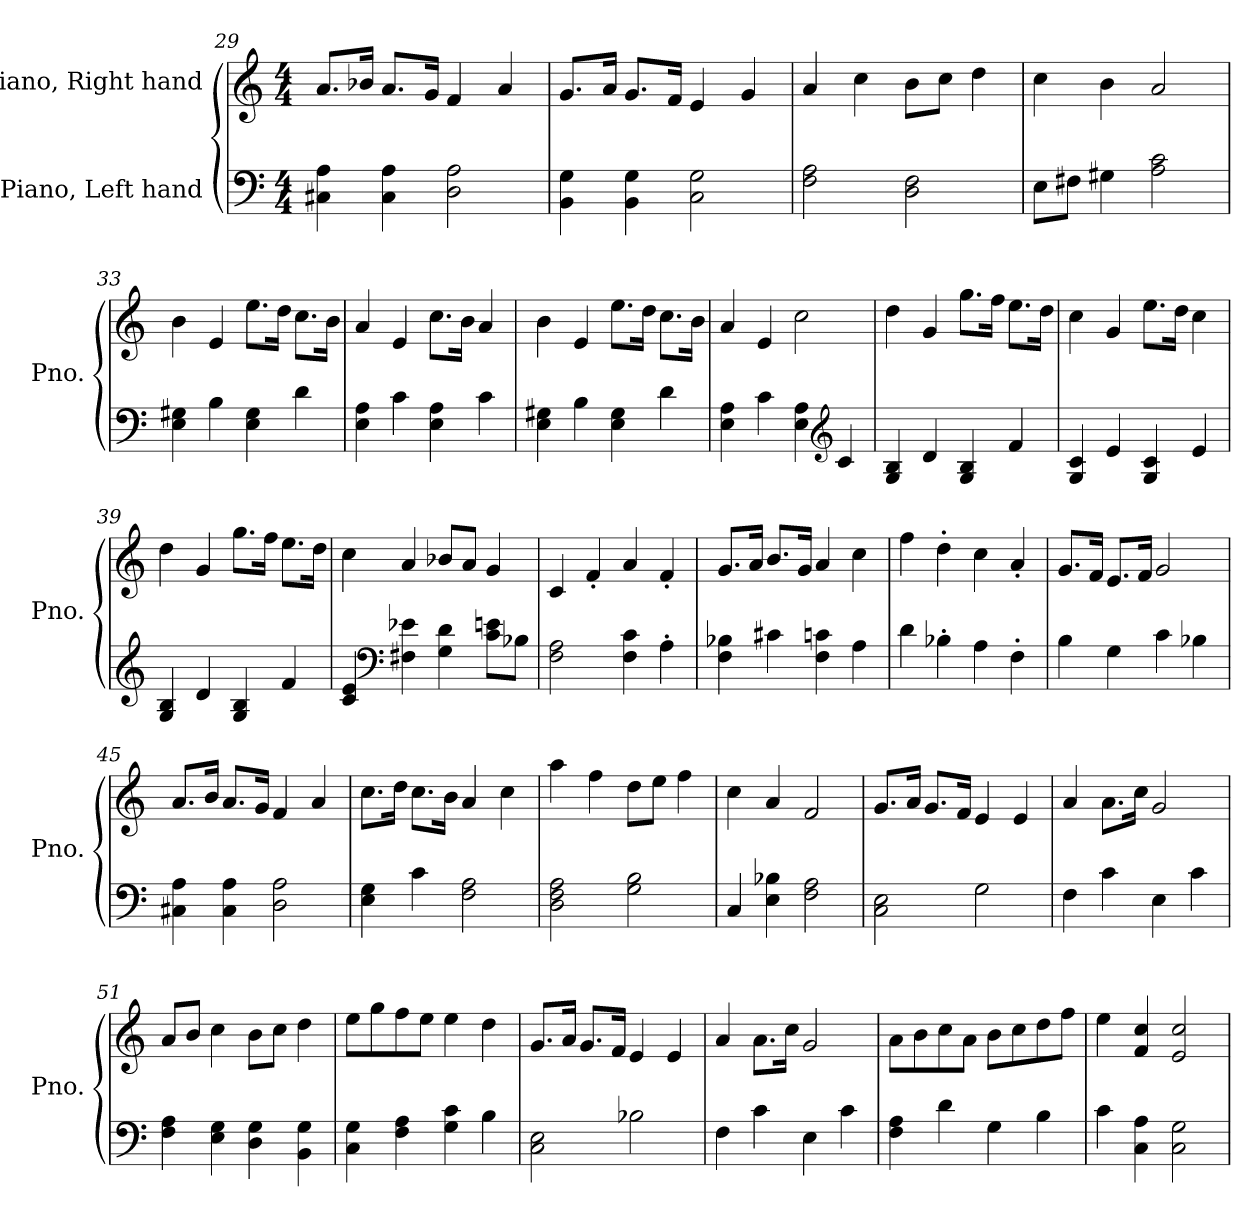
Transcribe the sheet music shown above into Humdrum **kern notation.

**kern	**kern
*part2	*part1
*staff2	*staff1
*I"Piano, Left hand	*I"Piano, Right hand
*I'Pno.	*I'Pno.
!!LO:LB:g=z
*clefF4	*clefG2
*k[]	*k[]
*M4/4	*M4/4
=29	=29
4C#X\ 4A\	8.a/L
.	16b-X/Jk
4C#\ 4A\	8.a/L
.	16g/Jk
2D\ 2A\	4f/
.	4a/
=30	=30
4BB\ 4G\	8.g/L
.	16a/Jk
4BB\ 4G\	8.g/L
.	16f/Jk
2C\ 2G\	4e/
.	4g/
=31	=31
2F\ 2A\	4a/
.	4cc\
2D\ 2F\	8b\L
.	8cc\J
.	4dd\
=32	=32
8E\L	4cc\
8F#X\J	.
4G#X\	4b\
2A\ 2c\	2a/
=33	=33
4E\ 4G#X\	4b\
4B\	4e/
4E\ 4G#\	8.ee\L
.	16dd\Jk
4d\	8.cc\L
.	16b\Jk
=34	=34
4E\ 4A\	4a/
4c\	4e/
4E\ 4A\	8.cc\L
.	16b\Jk
4c\	4a/
!!LO:PB:g=z
=35	=35
4E\ 4G#X\	4b\
4B\	4e/
4E\ 4G#\	8.ee\L
.	16dd\Jk
4d\	8.cc\L
.	16b\Jk
=36	=36
4E\ 4A\	4a/
4c\	4e/
4E\ 4A\	2cc\
*clefG2	*
4c/	.
=37	=37
4G/ 4B/	4dd\
4d/	4g/
4G/ 4B/	8.gg\L
.	16ff\Jk
4f/	8.ee\L
.	16dd\Jk
=38	=38
4G/ 4c/	4cc\
4e/	4g/
4G/ 4c/	8.ee\L
.	16dd\Jk
4e/	4cc\
=39	=39
4G/ 4B/	4dd\
4d/	4g/
4G/ 4B/	8.gg\L
.	16ff\Jk
4f/	8.ee\L
.	16dd\Jk
!!LO:LB:g=z
=40	=40
4c/ 4e/	4cc\
*clefF4	*
4F#X\ 4e-X\	4a/
4G\ 4d\	8b-X/L
.	8a/J
8c\ 8en\L	4g/
8B-X\J	.
=41	=41
2F\ 2A\	4c/
.	4f'/
4F\ 4c\	4a/
4A'\	4f'/
=42	=42
4F\ 4B-X\	8.g/L
.	16a/Jk
4c#X\	8.b/L
.	16g/Jk
4F\ 4cn\	4a/
4A\	4cc\
=43	=43
4d\	4ff\
4B-X'\	4dd'\
4A\	4cc\
4F'\	4a'/
=44	=44
4B\	8.g/L
.	16f/Jk
4G\	8.e/L
.	16f/Jk
4c\	2g/
4B-X\	.
!!LO:LB:g=z
=45	=45
4C#X\ 4A\	8.a/L
.	16b/Jk
4C#\ 4A\	8.a/L
.	16g/Jk
2D\ 2A\	4f/
.	4a/
=46	=46
4E\ 4G\	8.cc\L
.	16dd\Jk
4c\	8.cc\L
.	16b\Jk
2F\ 2A\	4a/
.	4cc\
=47	=47
2D\ 2F\ 2A\	4aa\
.	4ff\
2G\ 2B\	8dd\L
.	8ee\J
.	4ff\
=48	=48
4C/	4cc\
4E\ 4B-X\	4a/
2F\ 2A\	2f/
=49	=49
2C\ 2E\	8.g/L
.	16a/Jk
.	8.g/L
.	16f/Jk
2G\	4e/
.	4e/
=50	=50
4F\	4a/
4c\	8.a\L
.	16cc\Jk
4E\	2g/
4c\	.
!!LO:LB:g=z
=51	=51
4F\ 4A\	8a/L
.	8b/J
4E\ 4G\	4cc\
4D\ 4G\	8b\L
.	8cc\J
4BB\ 4G\	4dd\
=52	=52
4C\ 4G\	8ee\L
.	8gg\
4F\ 4A\	8ff\
.	8ee\J
4G\ 4c\	4ee\
4B\	4dd\
=53	=53
2C\ 2E\	8.g/L
.	16a/Jk
.	8.g/L
.	16f/Jk
2B-X\	4e/
.	4e/
=54	=54
4F\	4a/
4c\	8.a\L
.	16cc\Jk
4E\	2g/
4c\	.
=55	=55
4F\ 4A\	8a\L
.	8b\
4d\	8cc\
.	8a\J
4G\	8b\L
.	8cc\
4B\	8dd\
.	8ff\J
=56	=56
4c\	4ee\
4C\ 4A\	4f/ 4cc/
2C\ 2G\	2e/ 2cc/
=	=
*-	*-
